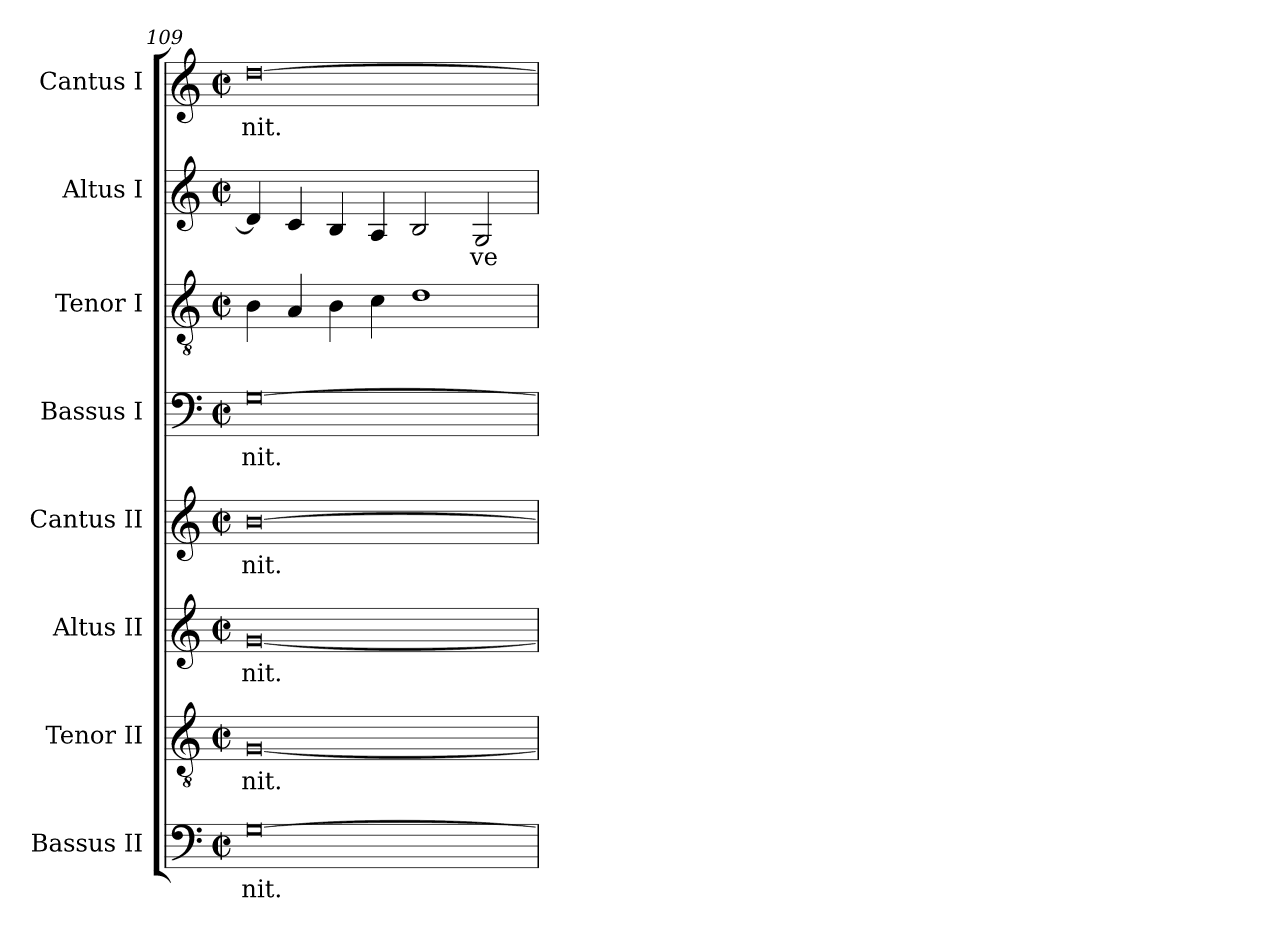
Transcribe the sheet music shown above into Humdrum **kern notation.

**kern	**text	**kern	**text	**kern	**text	**kern	**text	**kern	**text	**kern	**kern	**text	**kern	**text
*part8	*part8	*part7	*part7	*part6	*part6	*part5	*part5	*part4	*part4	*part3	*part2	*part2	*part1	*part1
*staff8	*staff8	*staff7	*staff7	*staff6	*staff6	*staff5	*staff5	*staff4	*staff4	*staff3	*staff2	*staff2	*staff1	*staff1
*I"Bassus II	*	*I"Tenor II	*	*I"Altus II	*	*I"Cantus II	*	*I"Bassus I	*	*I"Tenor I	*I"Altus I	*	*I"Cantus I	*
*clefF4	*	*clefGv2	*	*clefG2	*	*clefG2	*	*clefF4	*	*clefGv2	*clefG2	*	*clefG2	*
*	*	*	*	*	*	*	*	*	*	*	*k[]	*	*	*
*	*	*	*	*	*	*	*	*	*	*	*C:	*	*	*
*M2/2	*	*M2/2	*	*M2/2	*	*M2/2	*	*M2/2	*	*M2/2	*M2/2	*	*M2/2	*
*met(c|)	*	*met(c|)	*	*met(c|)	*	*met(c|)	*	*met(c|)	*	*met(c|)	*met(c|)	*	*met(c|)	*
=109	=109	=109	=109	=109	=109	=109	=109	=109	=109	=109	=109	=109	=109	=109
!	!LO:LY:b:cj	!	!LO:LY:b:cj	!	!LO:LY:b:cj	!	!LO:LY:b:cj	!	!LO:LY:b:cj	!	!	!	!	!LO:LY:b:cj
[>0G	nit.	[<0G	nit.	[<0g	nit.	[>0b	-nit.	[>0G	nit.	4B\	4d/]	.	[>0dd	-nit.
.	.	.	.	.	.	.	.	.	.	4A/	4c/	.	.	.
.	.	.	.	.	.	.	.	.	.	4B\	4B/	.	.	.
.	.	.	.	.	.	.	.	.	.	4c\	4A/	.	.	.
.	.	.	.	.	.	.	.	.	.	1d	2B/	.	.	.
!	!	!	!	!	!	!	!	!	!	!	!	!LO:LY:b:cj	!	!
.	.	.	.	.	.	.	.	.	.	.	2G/	-ve-	.	.
=	=	=	=	=	=	=	=	=	=	=	=	=	=	=
*-	*-	*-	*-	*-	*-	*-	*-	*-	*-	*-	*-	*-	*-	*-
